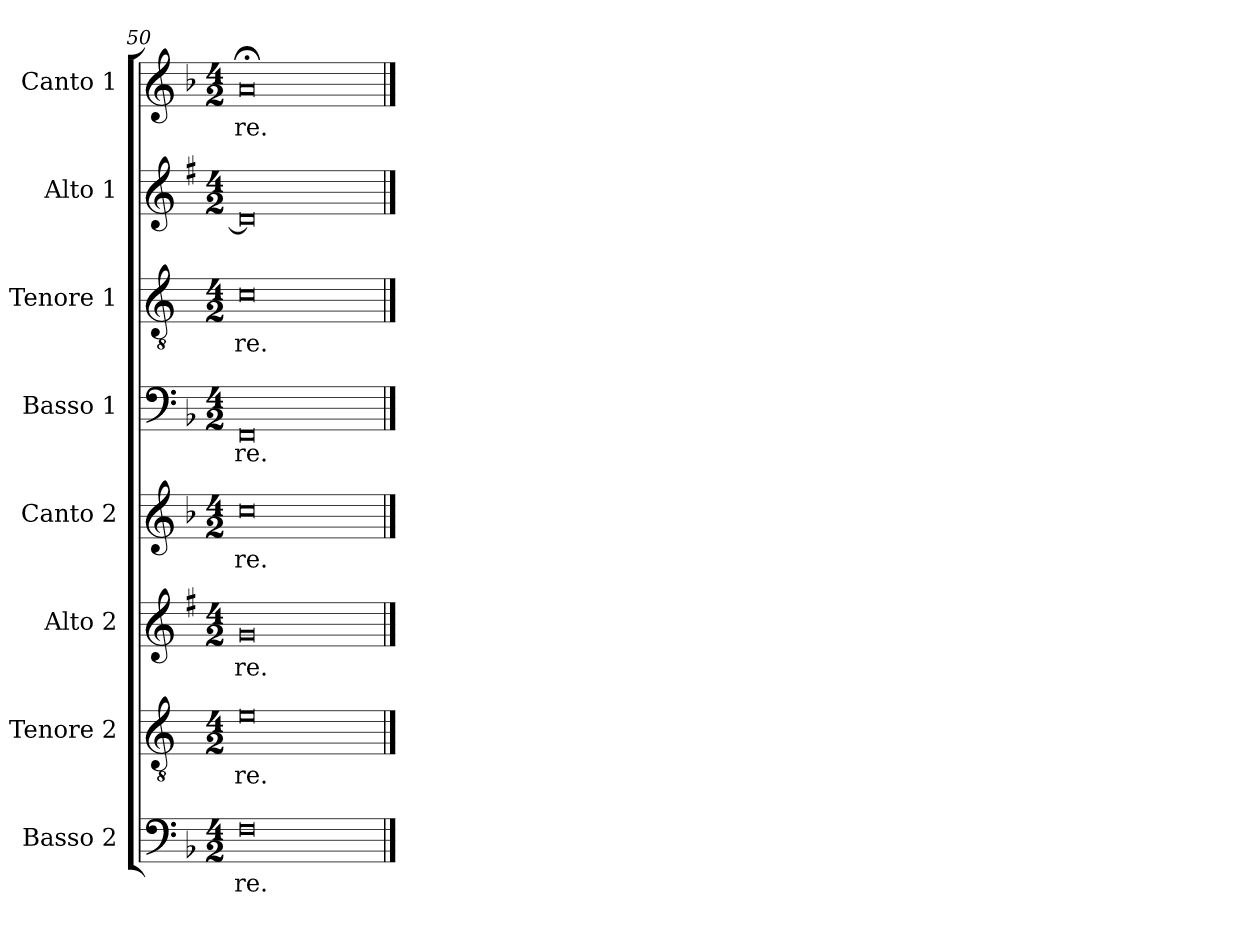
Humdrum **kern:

**kern	**text	**kern	**text	**kern	**text	**kern	**text	**kern	**text	**kern	**text	**kern	**text	**kern	**text
*part8	*part8	*part7	*part7	*part6	*part6	*part5	*part5	*part4	*part4	*part3	*part3	*part2	*part2	*part1	*part1
*staff8	*staff8	*staff7	*staff7	*staff6	*staff6	*staff5	*staff5	*staff4	*staff4	*staff3	*staff3	*staff2	*staff2	*staff1	*staff1
*I"Basso 2	*	*I"Tenore 2	*	*I"Alto 2	*	*I"Canto 2	*	*I"Basso 1	*	*I"Tenore 1	*	*I"Alto 1	*	*I"Canto 1	*
*I'B2	*	*I'T2	*	*I'A2	*	*I'C2	*	*I'B1	*	*I'T1	*	*I'A1	*	*I'C1	*
*clefF4	*	*clefGv2	*	*clefG2	*	*clefG2	*	*clefF4	*	*clefGv2	*	*clefG2	*	*clefG2	*
*	*	*ITrd4c7	*	*ITrd1c2	*	*	*	*	*	*ITrd4c7	*	*ITrd1c2	*	*	*
*k[b-]	*	*k[b-]	*	*k[b-]	*	*k[b-]	*	*k[b-]	*	*k[b-]	*	*k[b-]	*	*k[b-]	*
*F:	*	*F:	*	*F:	*	*F:	*	*F:	*	*F:	*	*F:	*	*F:	*
*M4/2	*	*M4/2	*	*M4/2	*	*M4/2	*	*M4/2	*	*M4/2	*	*M4/2	*	*M4/2	*
=50	=50	=50	=50	=50	=50	=50	=50	=50	=50	=50	=50	=50	=50	=50	=50
!	!LO:LY:b	!	!LO:LY:b	!	!LO:LY:b	!	!LO:LY:b	!	!LO:LY:b	!	!LO:LY:b	!	!	!	!LO:LY:b
0F	-re.	0A	-re.	0f	-re.	0cc	-re.	0FF	-re.	0F	-re.	0c]	.	0a;<	-re.
==	==	==	==	==	==	==	==	==	==	==	==	==	==	==	==
*-	*-	*-	*-	*-	*-	*-	*-	*-	*-	*-	*-	*-	*-	*-	*-
